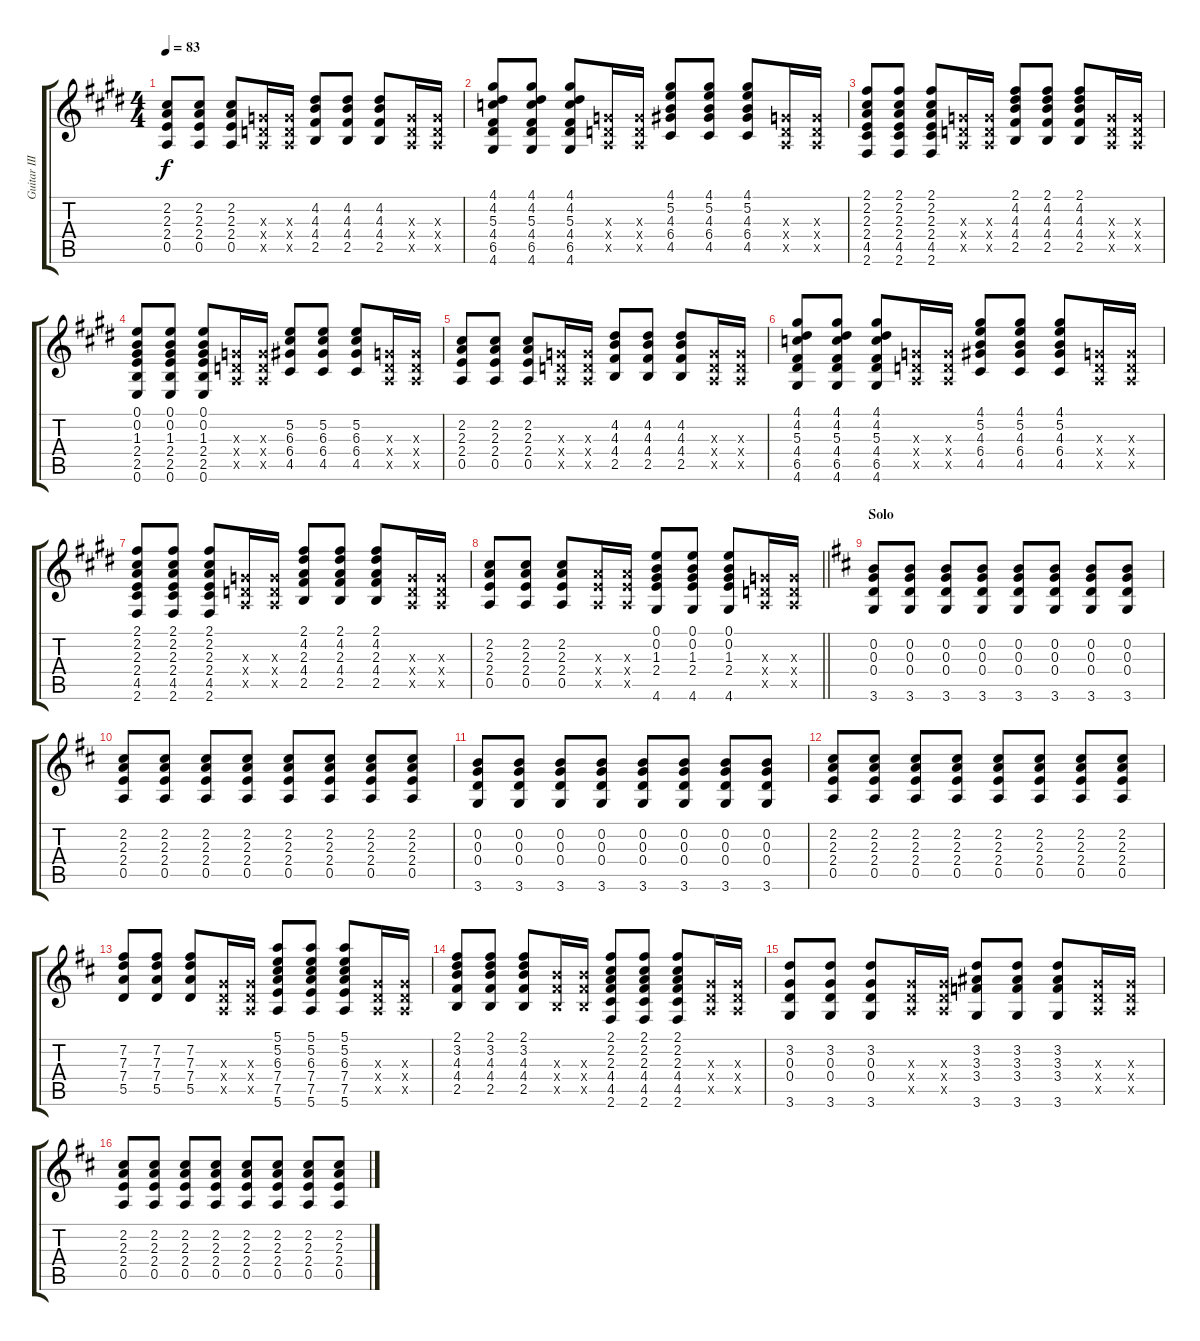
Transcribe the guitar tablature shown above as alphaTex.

\track ("Guitar III" "Guitar III") {instrument acousticguitarsteel}
\staff {score tabs}
\tuning (E4 B3 G3 D3 A2 E2) {hide}
\ts (4 4)
\tempo 83
\clef g2
\ks e
(2.2 2.3 2.4 0.5).8{dy f} (2.2 2.3 2.4 0.5).8 (2.2 2.3 2.4 0.5).8 (0.3{x} 0.4{x} 0.5{x}).16 (0.3{x} 0.4{x} 0.5{x}).16 (4.2 4.3 4.4 2.5).8 (4.2 4.3 4.4 2.5).8 (4.2 4.3 4.4 2.5).8 (0.3{x} 0.4{x} 0.5{x}).16 (0.3{x} 0.4{x} 0.5{x}).16 |
(4.1 4.2 5.3 4.4 6.5 4.6).8 (4.1 4.2 5.3 4.4 6.5 4.6).8 (4.1 4.2 5.3 4.4 6.5 4.6).8 (0.3{x} 0.4{x} 0.5{x}).16 (0.3{x} 0.4{x} 0.5{x}).16 (4.1 5.2 4.3 6.4 4.5).8 (4.1 5.2 4.3 6.4 4.5).8 (4.1 5.2 4.3 6.4 4.5).8 (0.3{x} 0.4{x} 0.5{x}).16 (0.3{x} 0.4{x} 0.5{x}).16 |
(2.1 2.2 2.3 2.4 4.5 2.6).8 (2.1 2.2 2.3 2.4 4.5 2.6).8 (2.1 2.2 2.3 2.4 4.5 2.6).8 (0.3{x} 0.4{x} 0.5{x}).16 (0.3{x} 0.4{x} 0.5{x}).16 (2.1 4.2 4.3 4.4 2.5).8 (2.1 4.2 4.3 4.4 2.5).8 (2.1 4.2 4.3 4.4 2.5).8 (0.3{x} 0.4{x} 0.5{x}).16 (0.3{x} 0.4{x} 0.5{x}).16 |
(0.1 0.2 1.3 2.4 2.5 0.6).8 (0.1 0.2 1.3 2.4 2.5 0.6).8 (0.1 0.2 1.3 2.4 2.5 0.6).8 (0.3{x} 0.4{x} 0.5{x}).16 (0.3{x} 0.4{x} 0.5{x}).16 (5.2 6.3 6.4 4.5).8 (5.2 6.3 6.4 4.5).8 (5.2 6.3 6.4 4.5).8 (0.3{x} 0.4{x} 0.5{x}).16 (0.3{x} 0.4{x} 0.5{x}).16 |
(2.2 2.3 2.4 0.5).8 (2.2 2.3 2.4 0.5).8 (2.2 2.3 2.4 0.5).8 (0.3{x} 0.4{x} 0.5{x}).16 (0.3{x} 0.4{x} 0.5{x}).16 (4.2 4.3 4.4 2.5).8 (4.2 4.3 4.4 2.5).8 (4.2 4.3 4.4 2.5).8 (0.3{x} 0.4{x} 0.5{x}).16 (0.3{x} 0.4{x} 0.5{x}).16 |
(4.1 4.2 5.3 4.4 6.5 4.6).8 (4.1 4.2 5.3 4.4 6.5 4.6).8 (4.1 4.2 5.3 4.4 6.5 4.6).8 (0.3{x} 0.4{x} 0.5{x}).16 (0.3{x} 0.4{x} 0.5{x}).16 (4.1 5.2 4.3 6.4 4.5).8 (4.1 5.2 4.3 6.4 4.5).8 (4.1 5.2 4.3 6.4 4.5).8 (0.3{x} 0.4{x} 0.5{x}).16 (0.3{x} 0.4{x} 0.5{x}).16 |
(2.1 2.2 2.3 2.4 4.5 2.6).8 (2.1 2.2 2.3 2.4 4.5 2.6).8 (2.1 2.2 2.3 2.4 4.5 2.6).8 (0.3{x} 0.4{x} 0.5{x}).16 (0.3{x} 0.4{x} 0.5{x}).16 (2.1 4.2 2.3 4.4 2.5).8 (2.1 4.2 2.3 4.4 2.5).8 (2.1 4.2 2.3 4.4 2.5).8 (0.3{x} 0.4{x} 0.5{x}).16 (0.3{x} 0.4{x} 0.5{x}).16 |
\barLineRight lightlight
(2.2 2.3 2.4 0.5).8 (2.2 2.3 2.4 0.5).8 (2.2 2.3 2.4 0.5).8 (2.3{x} 2.4{x} 0.5{x}).16 (2.3{x} 2.4{x} 0.5{x}).16 (0.1 0.2 1.3 2.4 4.6).8 (0.1 0.2 1.3 2.4 4.6).8 (0.1 0.2 1.3 2.4 4.6).8 (0.3{x} 0.4{x} 0.5{x}).16 (0.3{x} 0.4{x} 0.5{x}).16 |
\section ("" "Solo")
\ks d
(0.2 0.3 0.4 3.6).8 (0.2 0.3 0.4 3.6).8 (0.2 0.3 0.4 3.6).8 (0.2 0.3 0.4 3.6).8 (0.2 0.3 0.4 3.6).8 (0.2 0.3 0.4 3.6).8 (0.2 0.3 0.4 3.6).8 (0.2 0.3 0.4 3.6).8 |
(2.2 2.3 2.4 0.5).8 (2.2 2.3 2.4 0.5).8 (2.2 2.3 2.4 0.5).8 (2.2 2.3 2.4 0.5).8 (2.2 2.3 2.4 0.5).8 (2.2 2.3 2.4 0.5).8 (2.2 2.3 2.4 0.5).8 (2.2 2.3 2.4 0.5).8 |
(0.2 0.3 0.4 3.6).8 (0.2 0.3 0.4 3.6).8 (0.2 0.3 0.4 3.6).8 (0.2 0.3 0.4 3.6).8 (0.2 0.3 0.4 3.6).8 (0.2 0.3 0.4 3.6).8 (0.2 0.3 0.4 3.6).8 (0.2 0.3 0.4 3.6).8 |
(2.2 2.3 2.4 0.5).8 (2.2 2.3 2.4 0.5).8 (2.2 2.3 2.4 0.5).8 (2.2 2.3 2.4 0.5).8 (2.2 2.3 2.4 0.5).8 (2.2 2.3 2.4 0.5).8 (2.2 2.3 2.4 0.5).8 (2.2 2.3 2.4 0.5).8 |
(7.2 7.3 7.4 5.5).8 (7.2 7.3 7.4 5.5).8 (7.2 7.3 7.4 5.5).8 (0.3{x} 0.4{x} 0.5{x}).16 (0.3{x} 0.4{x} 0.5{x}).16 (5.1 5.2 6.3 7.4 7.5 5.6).8 (5.1 5.2 6.3 7.4 7.5 5.6).8 (5.1 5.2 6.3 7.4 7.5 5.6).8 (0.3{x} 0.4{x} 0.5{x}).16 (0.3{x} 0.4{x} 0.5{x}).16 |
(2.1 3.2 4.3 4.4 2.5).8 (2.1 3.2 4.3 4.4 2.5).8 (2.1 3.2 4.3 4.4 2.5).8 (4.3{x} 4.4{x} 2.5{x}).16 (4.3{x} 4.4{x} 2.5{x}).16 (2.1 2.2 2.3 4.4 4.5 2.6).8 (2.1 2.2 2.3 4.4 4.5 2.6).8 (2.1 2.2 2.3 4.4 4.5 2.6).8 (0.3{x} 0.4{x} 0.5{x}).16 (0.3{x} 0.4{x} 0.5{x}).16 |
(3.2 0.3 0.4 3.6).8 (3.2 0.3 0.4 3.6).8 (3.2 0.3 0.4 3.6).8 (0.3{x} 0.4{x} 0.5{x}).16 (0.3{x} 0.4{x} 0.5{x}).16 (3.2 3.3 3.4 3.6).8 (3.2 3.3 3.4 3.6).8 (3.2 3.3 3.4 3.6).8 (0.3{x} 0.4{x} 0.5{x}).16 (0.3{x} 0.4{x} 0.5{x}).16 |
(2.2 2.3 2.4 0.5).8 (2.2 2.3 2.4 0.5).8 (2.2 2.3 2.4 0.5).8 (2.2 2.3 2.4 0.5).8 (2.2 2.3 2.4 0.5).8 (2.2 2.3 2.4 0.5).8 (2.2 2.3 2.4 0.5).8 (2.2 2.3 2.4 0.5).8
